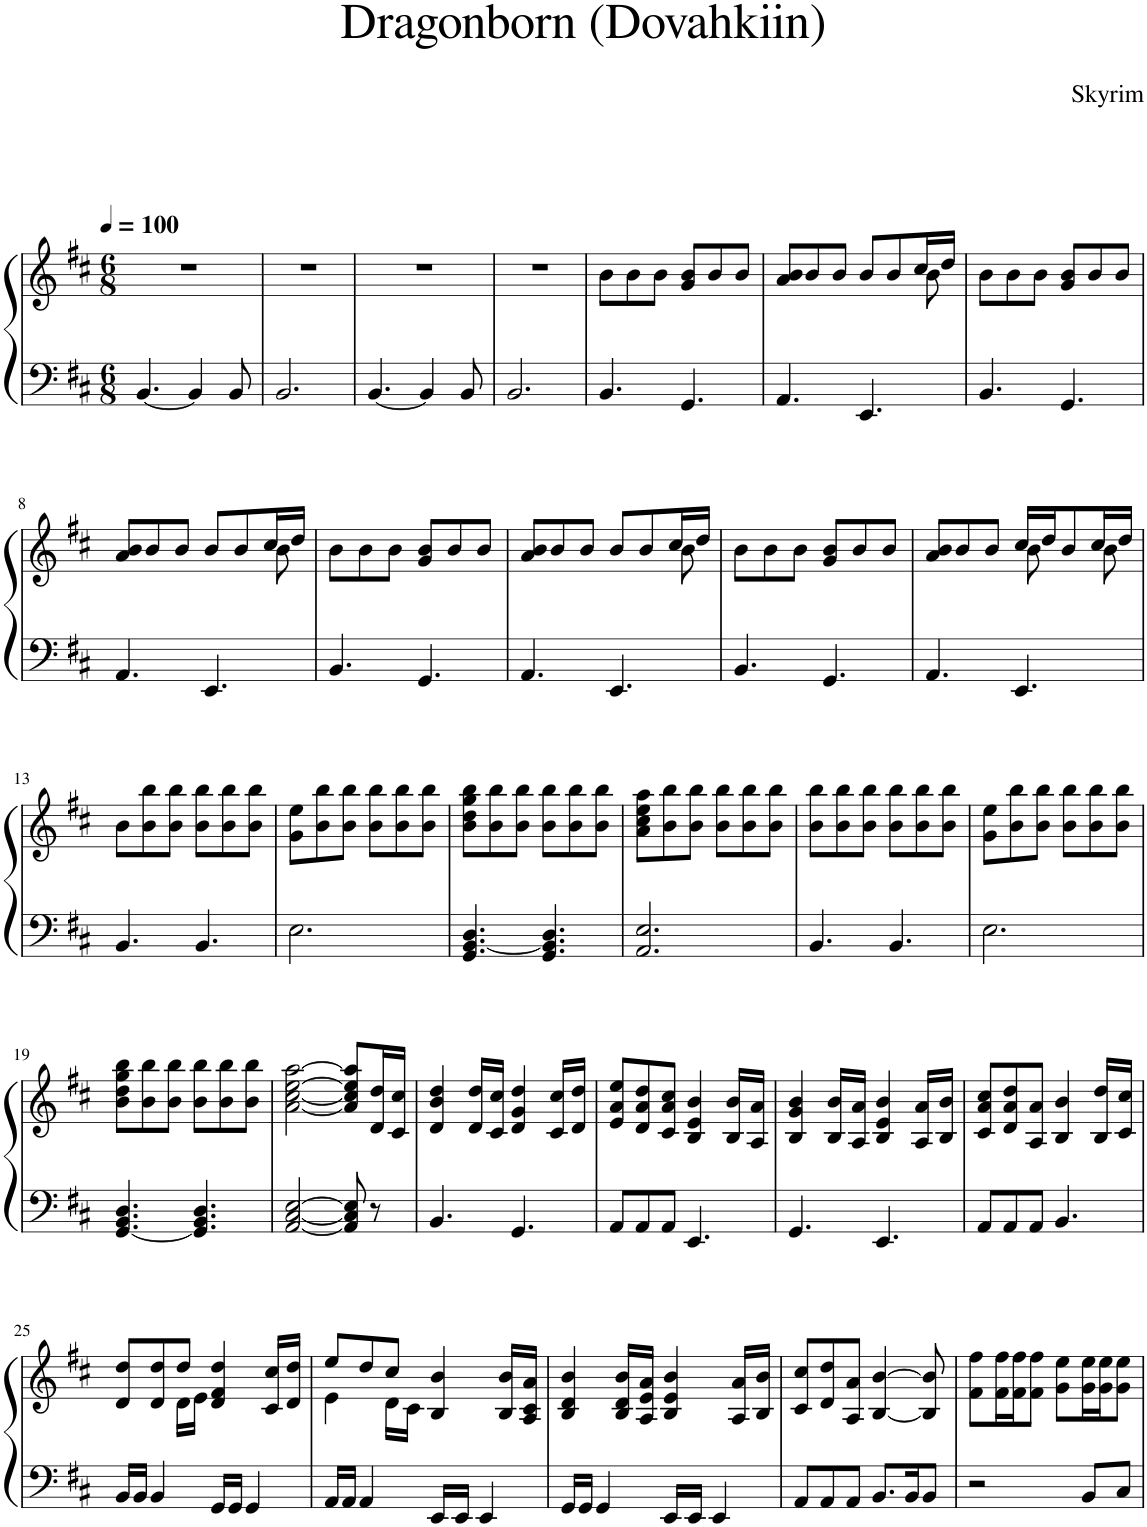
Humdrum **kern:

**kern	**kern
*part1	*part1
*staff2	*staff1
*I"Klavír	*
*I'Kl.	*
*clefF4	*clefG2
*k[f#c#]	*k[f#c#]
*M6/8	*M6/8
*MM100	*MM100
=1	=1
[4.BB/	2.r
4BB/]	.
8BB/	.
=2	=2
2.BB/	2.r
=3	=3
[4.BB/	2.r
4BB/]	.
8BB/	.
=4	=4
2.BB/	2.r
=5	=5
4.BB/	8b\L
.	8b\
.	8b\J
4.GG/	8g/ 8b/L
.	8b/
.	8b/J
=6	=6
*	*^
4.AA/	8a/ 8b/L	8ryy
*	*v	*v
.	8b/
.	8b/J
4.EE/	8b/L
.	8b/
*	*^
.	16cc#/L	8b\
.	16dd/JJ	.
*	*v	*v
=7	=7
4.BB/	8b\L
.	8b\
.	8b\J
4.GG/	8g/ 8b/L
.	8b/
.	8b/J
!!LO:LB:g=z
=8	=8
*	*^
4.AA/	8a/ 8b/L	8ryy
*	*v	*v
.	8b/
.	8b/J
4.EE/	8b/L
.	8b/
*	*^
.	16cc#/L	8b\
.	16dd/JJ	.
*	*v	*v
=9	=9
4.BB/	8b\L
.	8b\
.	8b\J
4.GG/	8g/ 8b/L
.	8b/
.	8b/J
=10	=10
*	*^
4.AA/	8a/ 8b/L	8ryy
*	*v	*v
.	8b/
.	8b/J
4.EE/	8b/L
.	8b/
*	*^
.	16cc#/L	8b\
.	16dd/JJ	.
*	*v	*v
=11	=11
4.BB/	8b\L
.	8b\
.	8b\J
4.GG/	8g/ 8b/L
.	8b/
.	8b/J
=12	=12
*	*^
4.AA/	8a/ 8b/L	4.ryy
.	8b/	.
.	8b/J	.
4.EE/	16cc#/LL	8b\
.	16dd/J	.
.	8b/	8ryy
.	16cc#/L	8b\
.	16dd/JJ	.
*	*v	*v
!!LO:LB:g=z
=13	=13
4.BB/	8b\L
.	8b\ 8bb\
.	8b\ 8bb\J
4.BB/	8b\ 8bb\L
.	8b\ 8bb\
.	8b\ 8bb\J
=14	=14
2.E\	8g\ 8ee\L
.	8b\ 8bb\
.	8b\ 8bb\J
.	8b\ 8bb\L
.	8b\ 8bb\
.	8b\ 8bb\J
=15	=15
4.GG/ [4.BB/ 4.D/	8b\ 8dd\ 8gg\ 8bb\L
.	8b\ 8bb\
.	8b\ 8bb\J
4.GG/ 4.BB/] 4.D/	8b\ 8bb\L
.	8b\ 8bb\
.	8b\ 8bb\J
=16	=16
2.AA/ 2.E/	8a\ 8cc#\ 8ee\ 8aa\L
.	8b\ 8bb\
.	8b\ 8bb\J
.	8b\ 8bb\L
.	8b\ 8bb\
.	8b\ 8bb\J
=17	=17
4.BB/	8b\ 8bb\L
.	8b\ 8bb\
.	8b\ 8bb\J
4.BB/	8b\ 8bb\L
.	8b\ 8bb\
.	8b\ 8bb\J
=18	=18
2.E\	8g\ 8ee\L
.	8b\ 8bb\
.	8b\ 8bb\J
.	8b\ 8bb\L
.	8b\ 8bb\
.	8b\ 8bb\J
!!LO:LB:g=z
=19	=19
[4.GG/ 4.BB/ 4.D/	8b\ 8dd\ 8gg\ 8bb\L
.	8b\ 8bb\
.	8b\ 8bb\J
4.GG/] 4.BB/ 4.D/	8b\ 8bb\L
.	8b\ 8bb\
.	8b\ 8bb\J
=20	=20
[2AA/ [2C#/ [2E/	[2a\ [2cc#\ [2ee\ [2aa\
8AA/] 8C#/] 8E/]	8a/] 8cc#/] 8ee/] 8aa/]L
8r	16d/ 16dd/L
.	16c#/ 16cc#/JJ
=21	=21
4.BB/	4d/ 4b/ 4dd/
.	16d/ 16dd/LL
.	16c#/ 16cc#/JJ
4.GG/	4d/ 4g/ 4dd/
.	16c#/ 16cc#/LL
.	16d/ 16dd/JJ
=22	=22
8AA/L	8e/ 8a/ 8ee/L
8AA/	8d/ 8a/ 8dd/
8AA/J	8c#/ 8a/ 8cc#/J
4.EE/	4B/ 4e/ 4b/
.	16B/ 16b/LL
.	16A/ 16a/JJ
=23	=23
4.GG/	4B/ 4g/ 4b/
.	16B/ 16b/LL
.	16A/ 16a/JJ
4.EE/	4B/ 4e/ 4b/
.	16A/ 16a/LL
.	16B/ 16b/JJ
=24	=24
8AA/L	8c#/ 8a/ 8cc#/L
8AA/	8d/ 8a/ 8dd/
8AA/J	8A/ 8a/J
4.BB/	4B/ 4b/
.	16B/ 16dd/LL
.	16c#/ 16cc#/JJ
!!LO:LB:g=z
=25	=25
*	*^
16BB/LL	8d/ 8dd/L	4ryy
16BB/JJ	.	.
4BB/	8d/ 8dd/	.
.	8dd/J	16d\LL
.	.	16e\JJ
16GG/LL	4d/ 4f#/ 4dd/	4.ryy
16GG/JJ	.	.
4GG/	.	.
.	16c#/ 16cc#/LL	.
.	16d/ 16dd/JJ	.
=26	=26	=26
16AA/LL	8ee/L	4e\
16AA/JJ	.	.
4AA/	8dd/	.
.	8cc#/J	16d\LL
.	.	16c#\JJ
16EE/LL	4B/ 4b/	4.ryy
16EE/JJ	.	.
4EE/	.	.
.	16B/ 16b/LL	.
.	16A/ 16c#/ 16a/JJ	.
*	*v	*v
=27	=27
16GG/LL	4B/ 4d/ 4b/
16GG/JJ	.
4GG/	.
.	16B/ 16d/ 16b/LL
.	16A/ 16e/ 16a/JJ
16EE/LL	4B/ 4e/ 4b/
16EE/JJ	.
4EE/	.
.	16A/ 16a/LL
.	16B/ 16b/JJ
=28	=28
8AA/L	8c#/ 8cc#/L
8AA/	8d/ 8dd/
8AA/J	8A/ 8a/J
8.BB/L	[4B/ [4b/
16BB/K	.
8BB/J	8B/] 8b/]
=29	=29
2r	8f#\ 8ff#\L
.	16f#\ 16ff#\L
.	16f#\ 16ff#\J
.	8f#\ 8ff#\J
.	8g\ 8ee\L
8BB/L	16g\ 16ee\L
.	16g\ 16ee\J
8C#/J	8g\ 8ee\J
=	=
*-	*-
